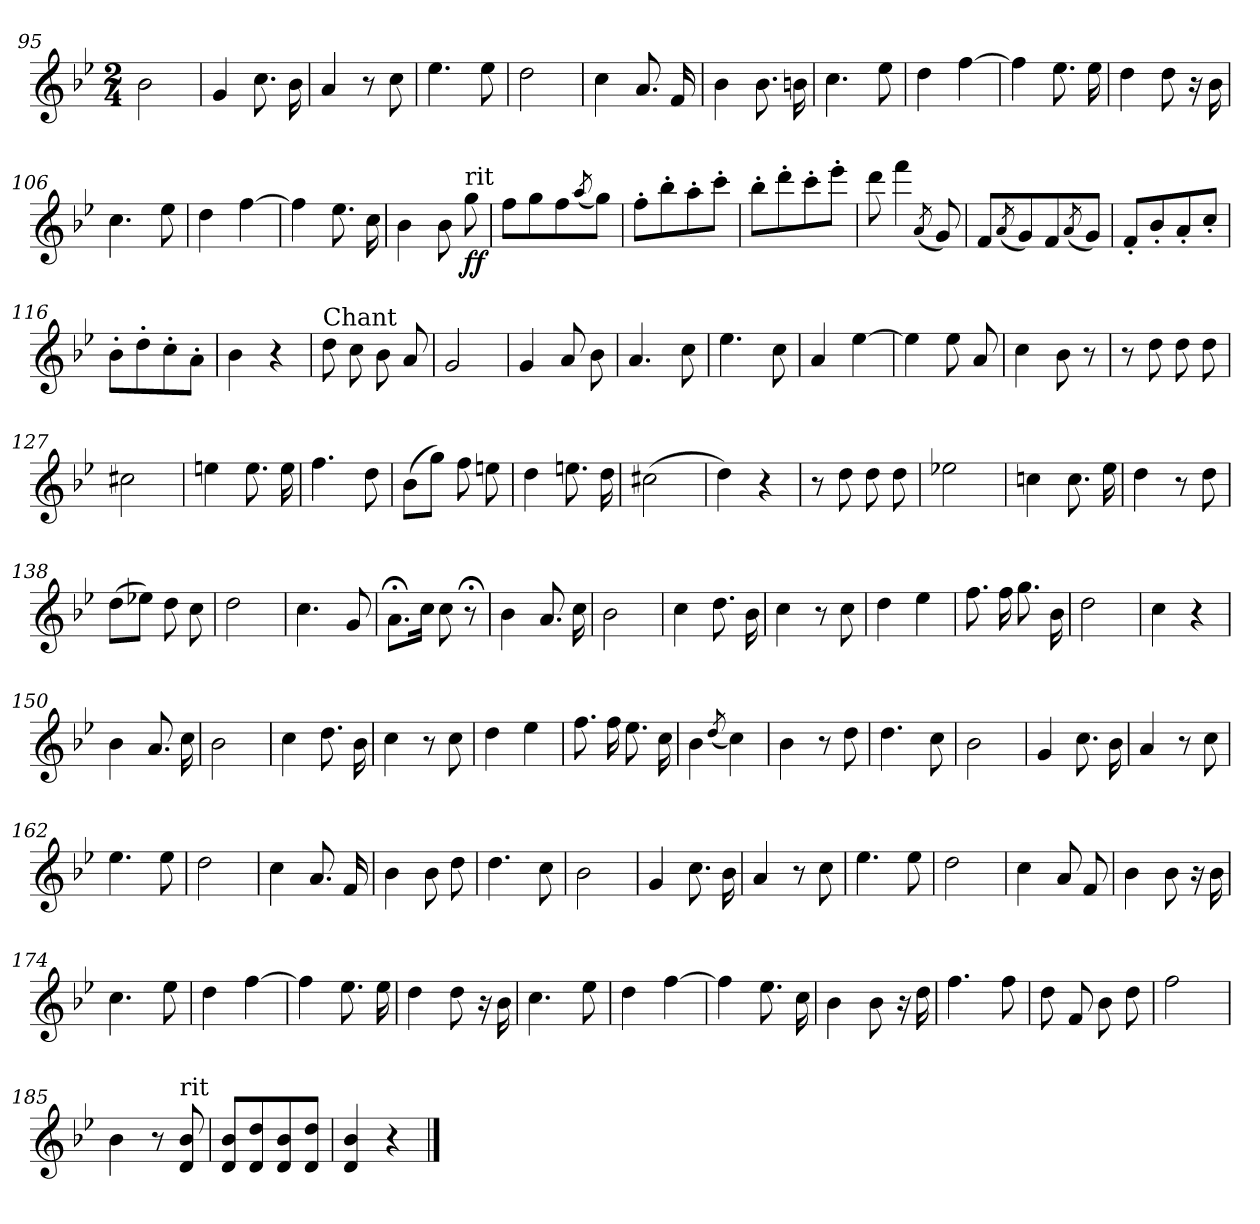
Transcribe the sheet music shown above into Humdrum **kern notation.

**kern	**dynam
*part1	*part1
*staff1	*staff1
*clefG2	*
*k[b-e-]	*
*B-:	*
*M2/4	*
=95	=95
2b-\	.
=96	=96
4g/	.
8.cc\	.
16b-\	.
=97	=97
4a/	.
8r	.
8cc\	.
=98	=98
4.ee-\	.
8ee-\	.
=99	=99
2dd\	.
=100	=100
4cc\	.
8.a/	.
16f/	.
=101	=101
4b-\	.
8.b-\	.
16bn\	.
!!LO:LB:g=z
=102	=102
4.cc\	.
8ee-\	.
=103	=103
4dd\	.
[4ff\	.
=104	=104
4ff\]	.
8.ee-\	.
16ee-\	.
=105	=105
4dd\	.
8dd\	.
16r	.
16b-\	.
=106	=106
4.cc\	.
8ee-\	.
=107	=107
4dd\	.
[4ff\	.
=108	=108
4ff\]	.
8.ee-\	.
16cc\	.
=109	=109
4b-\	.
8b-\	.
!LO:TX:a:t=rit	!
!	!LO:DY:b
8gg\	ff
=110	=110
8ff\L	.
8gg\	.
8ff\	.
(<8qaa/	.
8gg\J)	.
=111	=111
8ff'>\L	.
8bb-'>\	.
8aa'>\	.
8ccc'>\J	.
!!LO:LB:g=z
=112	=112
8bb-'>\L	.
8ddd'>\	.
8ccc'>\	.
8eee-'>\J	.
=113	=113
8ddd\	.
4fff\	.
(<8qa/	.
8g/)	.
=114	=114
8f/L	.
(<8qa/	.
8g/)	.
8f/	.
(<8qa/	.
8g/J)	.
=115	=115
8f'</L	.
8b-'</	.
8a'</	.
8cc'</J	.
=116	=116
8b-'>\L	.
8dd'>\	.
8cc'>\	.
8a'>\J	.
=117	=117
4b-\	.
4r	.
=118	=118
!LO:TX:a:t=Chant	!
8dd\	.
8cc\	.
8b-\	.
8a/	.
=119	=119
2g/	.
=120	=120
4g/	.
8a/	.
8b-\	.
!!LO:LB:g=z
=121	=121
4.a/	.
8cc\	.
=122	=122
4.ee-\	.
8cc\	.
=123	=123
4a/	.
[4ee-\	.
=124	=124
4ee-\]	.
8ee-\	.
8a/	.
=125	=125
4cc\	.
8b-\	.
8r	.
=126	=126
8r	.
8dd\	.
8dd\	.
8dd\	.
=127	=127
2cc#X\	.
=128	=128
4een\	.
8.ee\	.
16ee\	.
=129	=129
4.ff\	.
8dd\	.
=130	=130
(>8b-\L	.
8gg\J)	.
8ff\	.
8een\	.
!!LO:LB:g=z
=131	=131
4dd\	.
8.een\	.
16dd\	.
=132	=132
(>2cc#X\	.
=133	=133
4dd\)	.
4r	.
=134	=134
8r	.
8dd\	.
8dd\	.
8dd\	.
=135	=135
2ee-X\	.
=136	=136
4ccn\	.
8.cc\	.
16ee-\	.
=137	=137
4dd\	.
8r	.
8dd\	.
=138	=138
(>8dd\L	.
8ee-X\J)	.
8dd\	.
8cc\	.
=139	=139
2dd\	.
=140	=140
4.cc\	.
8g/	.
!!LO:LB:g=z
=141	=141
8.a;<\L	.
16cc\Jk	.
8cc\	.
8r;<	.
=142	=142
4b-\	.
8.a/	.
16cc\	.
=143	=143
2b-\	.
=144	=144
4cc\	.
8.dd\	.
16b-\	.
=145	=145
4cc\	.
8r	.
8cc\	.
=146	=146
4dd\	.
4ee-\	.
=147	=147
8.ff\	.
16ff\	.
8.gg\	.
16b-\	.
=148	=148
2dd\	.
=149	=149
4cc\	.
4r	.
=150	=150
4b-\	.
8.a/	.
16cc\	.
!!LO:LB:g=z
=151	=151
2b-\	.
=152	=152
4cc\	.
8.dd\	.
16b-\	.
=153	=153
4cc\	.
8r	.
8cc\	.
=154	=154
4dd\	.
4ee-\	.
=155	=155
8.ff\	.
16ff\	.
8.ee-\	.
16cc\	.
=156	=156
4b-\	.
(<8qdd/	.
4cc\)	.
=157	=157
4b-\	.
8r	.
8dd\	.
=158	=158
4.dd\	.
8cc\	.
=159	=159
2b-\	.
=160	=160
4g/	.
8.cc\	.
16b-\	.
=161	=161
4a/	.
8r	.
8cc\	.
!!LO:PB:g=z
=162	=162
4.ee-\	.
8ee-\	.
=163	=163
2dd\	.
=164	=164
4cc\	.
8.a/	.
16f/	.
=165	=165
4b-\	.
8b-\	.
8dd\	.
=166	=166
4.dd\	.
8cc\	.
=167	=167
2b-\	.
=168	=168
4g/	.
8.cc\	.
16b-\	.
=169	=169
4a/	.
8r	.
8cc\	.
=170	=170
4.ee-\	.
8ee-\	.
=171	=171
2dd\	.
=172	=172
4cc\	.
8a/	.
8f/	.
!!LO:LB:g=z
=173	=173
4b-\	.
8b-\	.
16r	.
16b-\	.
=174	=174
4.cc\	.
8ee-\	.
=175	=175
4dd\	.
[4ff\	.
=176	=176
4ff\]	.
8.ee-\	.
16ee-\	.
=177	=177
4dd\	.
8dd\	.
16r	.
16b-\	.
=178	=178
4.cc\	.
8ee-\	.
=179	=179
4dd\	.
[4ff\	.
=180	=180
4ff\]	.
8.ee-\	.
16cc\	.
=181	=181
4b-\	.
8b-\	.
16r	.
16dd\	.
=182	=182
4.ff\	.
8ff\	.
!!LO:LB:g=z
=183	=183
8dd\	.
8f/	.
8b-\	.
8dd\	.
=184	=184
2ff\	.
=185	=185
4b-\	.
8r	.
!LO:TX:a:t=rit	!
8d/ 8b-/	.
=186	=186
8d/ 8b-/L	.
8d/ 8dd/	.
8d/ 8b-/	.
8d/ 8dd/J	.
=187	=187
4d/ 4b-/	.
4r	.
==	==
*-	*-
